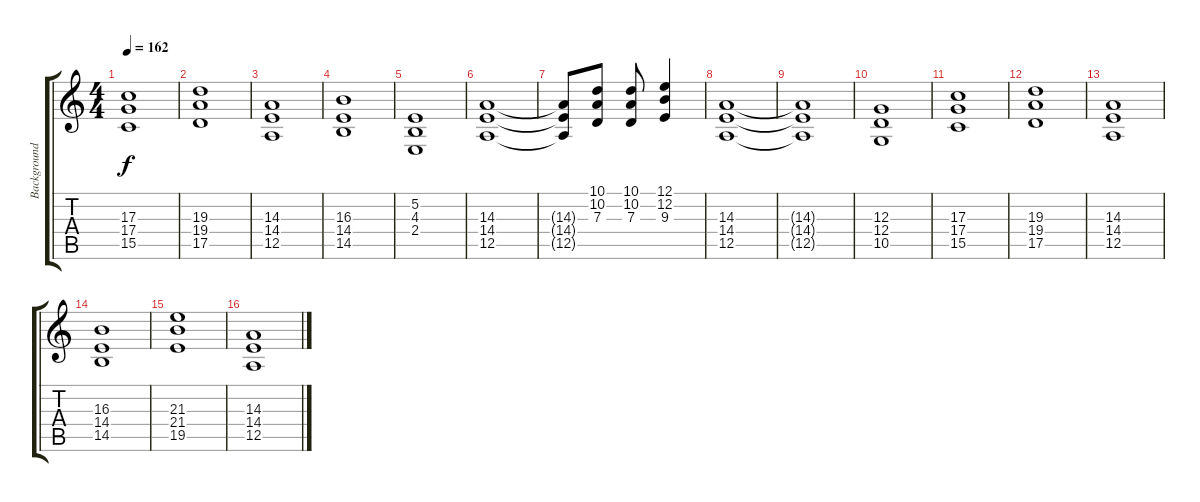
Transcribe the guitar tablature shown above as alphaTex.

\track ("Background Keyboards" "Background") {instrument synthstrings1}
\staff {score tabs}
\tuning (E4 B3 G3 D3 A2 E2) {hide}
\ts (4 4)
\tempo 162
\clef g2
\ks c
(17.3 17.4 15.5).1{dy f} |
(19.3 19.4 17.5).1 |
(14.3 14.4 12.5).1 |
(16.3 14.4 14.5).1 |
(5.2 4.3 2.4).1 |
(14.3 14.4 12.5).1 |
(14.3{t} 14.4{t} 12.5{t}).8{instrument orchestrahit} (10.1 10.2 7.3).8 (10.1 10.2 7.3).8 (12.1 12.2 9.3).4 |
(14.3 14.4 12.5).1{volume 10 instrument choiraahs} |
(14.3{t} 14.4{t} 12.5{t}).1 |
(12.3 12.4 10.5).1 |
(17.3 17.4 15.5).1 |
(19.3 19.4 17.5).1 |
(14.3 14.4 12.5).1 |
(16.3 14.4 14.5).1 |
(21.3 21.4 19.5).1 |
(14.3 14.4 12.5).1
